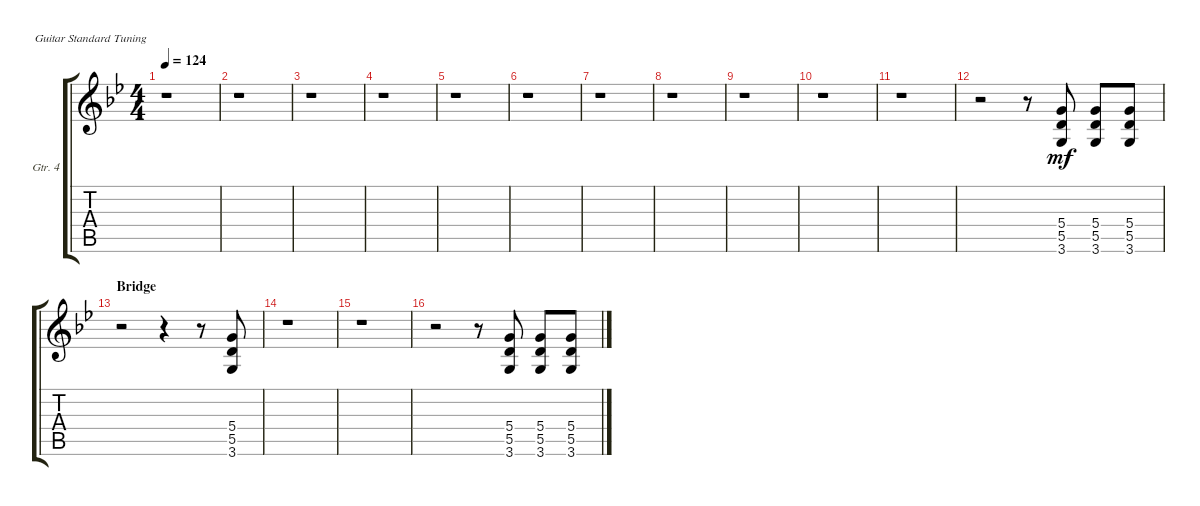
\defaultSystemsLayout 4
\bracketExtendMode groupsimilarinstruments
\firstSystemTrackNameOrientation horizontal
\otherSystemsTrackNameOrientation horizontal
\track ("Guitar 4" "Gtr. 4") {instrument distortionguitar}
\staff {score tabs}
\tuning (E4 B3 G3 D3 A2 E2)
\ts (4 4)
\tempo 124
\clef g2
\ks gminor
r.1{dy mf} |
r.1 |
r.1 |
r.1 |
r.1 |
r.1 |
r.1 |
r.1 |
r.1 |
r.1 |
r.1 |
r.2 r.8 (3.6 5.5 5.4).8 (3.6 5.5 5.4).8 (3.6 5.5 5.4).8 |
\section ("" "Bridge")
r.2 r.4 r.8 (3.6 5.5 5.4).8 |
r.1 |
r.1 |
r.2 r.8 (5.4 5.5 3.6).8 (5.4 5.5 3.6).8 (5.4 5.5 3.6).8
